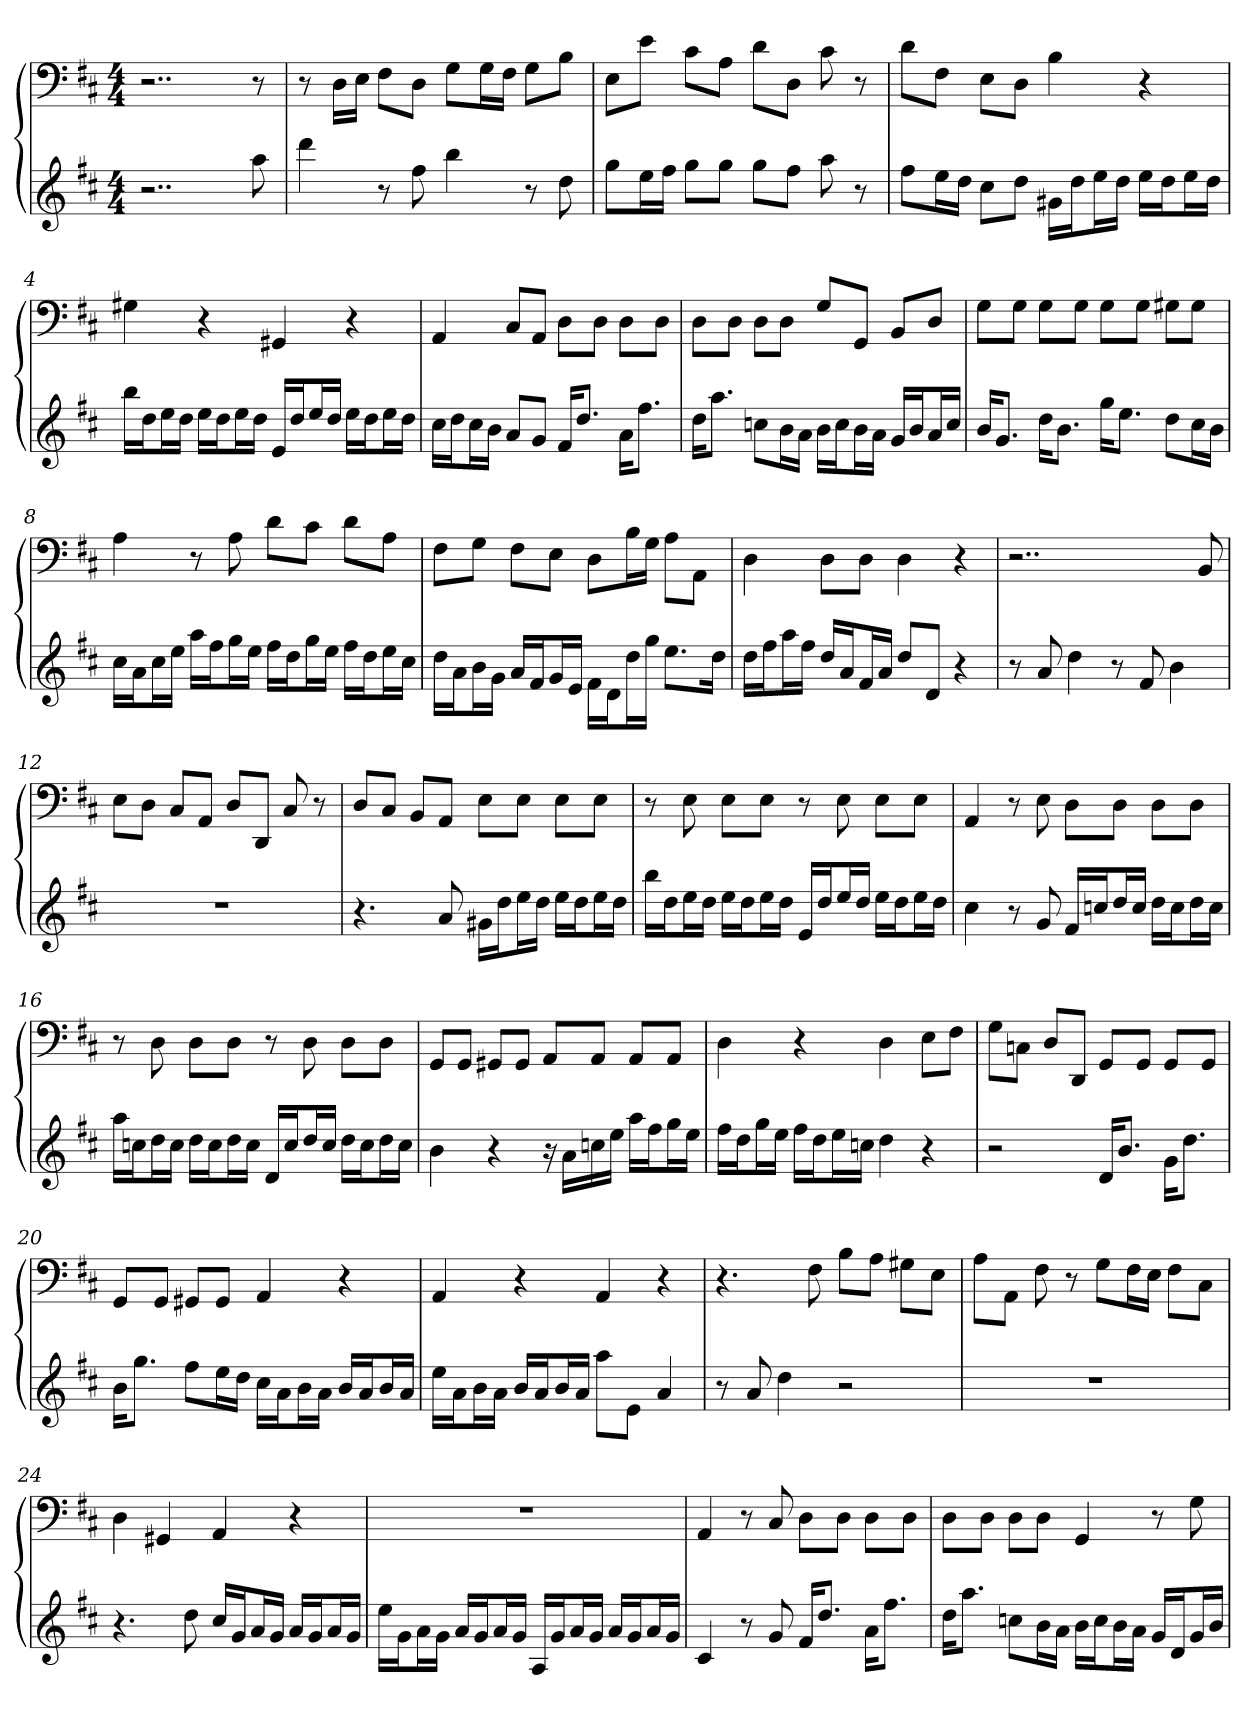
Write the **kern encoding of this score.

**kern	**kern
*part1	*part1
*staff2	*staff1
*	*clefF4
*k[f#c#]	*k[f#c#]
*D:	*D:
*M4/4	*M4/4
=	=
2..r	2..r
8aa	8r
=1	=1
4ddd	8r
.	16D\LL
.	16E\JJ
8r	8F#\L
8ff#	8D\J
4bb	8G\L
.	16G\L
.	16F#\JJ
8r	8G\L
8dd	8B\J
=2	=2
8ggL	8E\L
16eeL	8e\J
16ff#JJ	.
8ggL	8c#\L
8ggJ	8A\J
8ggL	8d\L
8ff#J	8D\J
8aa	8c#
8r	8r
=3	=3
8ff#L	8d\L
16eeL	8F#\J
16ddJJ	.
8cc#L	8E\L
8ddJ	8D\J
16g#XLL	4B
16ddJ	.
16eeL	.
16ddJJ	.
16eeLL	4r
16ddJ	.
16eeL	.
16ddJJ	.
=4	=4
16bbLL	4G#X
16ddJ	.
16eeL	.
16ddJJ	.
16eeLL	4r
16ddJ	.
16eeL	.
16ddJJ	.
16eLL	4GG#X
16ddJ	.
16eeL	.
16ddJJ	.
16eeLL	4r
16ddJ	.
16eeL	.
16ddJJ	.
=5	=5
16cc#LL	4AA
16ddJ	.
16cc#L	.
16bJJ	.
8aL	8C#/L
8gJ	8AA/J
16f#KL	8D\L
8.ddJ	.
.	8D\J
16aKL	8D\L
8.ff#J	.
.	8D\J
=6	=6
16ddKL	8D\L
8.aaJ	.
.	8D\J
8ccnL	8D\L
16bL	8D\J
16aJJ	.
16bLL	8G/L
16ccJ	.
16bL	8GG/J
16aJJ	.
16gLL	8BB/L
16bJ	.
16aL	8D/J
16ccJJ	.
=7	=7
16bKL	8G\L
8.gJ	.
.	8G\J
16ddKL	8G\L
8.bJ	.
.	8G\J
16ggKL	8G\L
8.eeJ	.
.	8G\J
8ddL	8G#X\L
16cc#L	8G#\J
16bJJ	.
=8	=8
16cc#LL	4A
16aJ	.
16cc#L	.
16eeJJ	.
16aaLL	8r
16ff#J	.
16ggL	8A
16eeJJ	.
16ff#LL	8d\L
16ddJ	.
16ggL	8c#\J
16eeJJ	.
16ff#LL	8d\L
16ddJ	.
16eeL	8A\J
16cc#JJ	.
=9	=9
16ddLL	8F#\L
16aJ	.
16bL	8G\J
16gJJ	.
16aLL	8F#\L
16f#J	.
16gL	8E\J
16eJJ	.
16f#LL	8D\L
16dJ	.
16ddL	16B\L
16ggJJ	16G\JJ
8.eeL	8A\L
.	8AA\J
16ddJk	.
=10	=10
16ddLL	4D
16ff#J	.
16aaL	.
16ff#JJ	.
16ddLL	8D\L
16aJ	.
16f#L	8D\J
16aJJ	.
8ddL	4D
8dJ	.
4r	4r
=11	=11
8r	2..r
8a	.
4dd	.
8r	.
8f#	.
4b	.
.	8BB
=12	=12
1r	8E\L
.	8D\J
.	8C#/L
.	8AA/J
.	8D/L
.	8DD/J
.	8C#
.	8r
=13	=13
4.r	8D/L
.	8C#/J
.	8BB/L
8a	8AA/J
16g#XLL	8E\L
16ddJ	.
16eeL	8E\J
16ddJJ	.
16eeLL	8E\L
16ddJ	.
16eeL	8E\J
16ddJJ	.
=14	=14
16bbLL	8r
16ddJ	.
16eeL	8E
16ddJJ	.
16eeLL	8E\L
16ddJ	.
16eeL	8E\J
16ddJJ	.
16eLL	8r
16ddJ	.
16eeL	8E
16ddJJ	.
16eeLL	8E\L
16ddJ	.
16eeL	8E\J
16ddJJ	.
=15	=15
4cc#	4AA
8r	8r
8g	8E
16f#LL	8D\L
16ccnJ	.
16ddL	8D\J
16ccJJ	.
16ddLL	8D\L
16ccJ	.
16ddL	8D\J
16ccJJ	.
=16	=16
16aaLL	8r
16ccnJ	.
16ddL	8D
16ccJJ	.
16ddLL	8D\L
16ccJ	.
16ddL	8D\J
16ccJJ	.
16dLL	8r
16ccJ	.
16ddL	8D
16ccJJ	.
16ddLL	8D\L
16ccJ	.
16ddL	8D\J
16ccJJ	.
=17	=17
4b	8GG/L
.	8GG/J
4r	8GG#X/L
.	8GG#/J
16r	8AA/L
16aLL	.
16ccn	8AA/J
16eeJJ	.
16aaLL	8AA/L
16ff#J	.
16ggL	8AA/J
16eeJJ	.
=18	=18
16ff#LL	4D
16ddJ	.
16ggL	.
16eeJJ	.
16ff#LL	4r
16ddJ	.
16eeL	.
16ccnJJ	.
4dd	4D
4r	8E\L
.	8F#\J
=19	=19
2r	8G\L
.	8Cn\J
.	8D/L
.	8DD/J
16dKL	8GG/L
8.bJ	.
.	8GG/J
16gKL	8GG/L
8.ddJ	.
.	8GG/J
=20	=20
16bKL	8GG/L
8.ggJ	.
.	8GG/J
8ff#L	8GG#X/L
16eeL	8GG#/J
16ddJJ	.
16cc#LL	4AA
16aJ	.
16bL	.
16aJJ	.
16bLL	4r
16aJ	.
16bL	.
16aJJ	.
=21	=21
16eeLL	4AA
16aJ	.
16bL	.
16aJJ	.
16bLL	4r
16aJ	.
16bL	.
16aJJ	.
8aaL	4AA
8eJ	.
4a	4r
=22	=22
8r	4.r
8a	.
4dd	.
.	8F#
2r	8B\L
.	8A\J
.	8G#X\L
.	8E\J
=23	=23
1r	8A\L
.	8AA\J
.	8F#
.	8r
.	8G\L
.	16F#\L
.	16E\JJ
.	8F#\L
.	8C#\J
=24	=24
4.r	4D
.	4GG#X
8dd	.
16cc#LL	4AA
16gJ	.
16aL	.
16gJJ	.
16aLL	4r
16gJ	.
16aL	.
16gJJ	.
=25	=25
16eeLL	1r
16gJ	.
16aL	.
16gJJ	.
16aLL	.
16gJ	.
16aL	.
16gJJ	.
16ALL	.
16gJ	.
16aL	.
16gJJ	.
16aLL	.
16gJ	.
16aL	.
16gJJ	.
=26	=26
4c#	4AA
8r	8r
8g	8C#
16f#KL	8D\L
8.ddJ	.
.	8D\J
16aKL	8D\L
8.ff#J	.
.	8D\J
=27	=27
16ddKL	8D\L
8.aaJ	.
.	8D\J
8ccnL	8D\L
16bL	8D\J
16aJJ	.
16bLL	4GG
16ccJ	.
16bL	.
16aJJ	.
16gLL	8r
16dJ	.
16gL	8G
16bJJ	.
=	=
*-	*-
